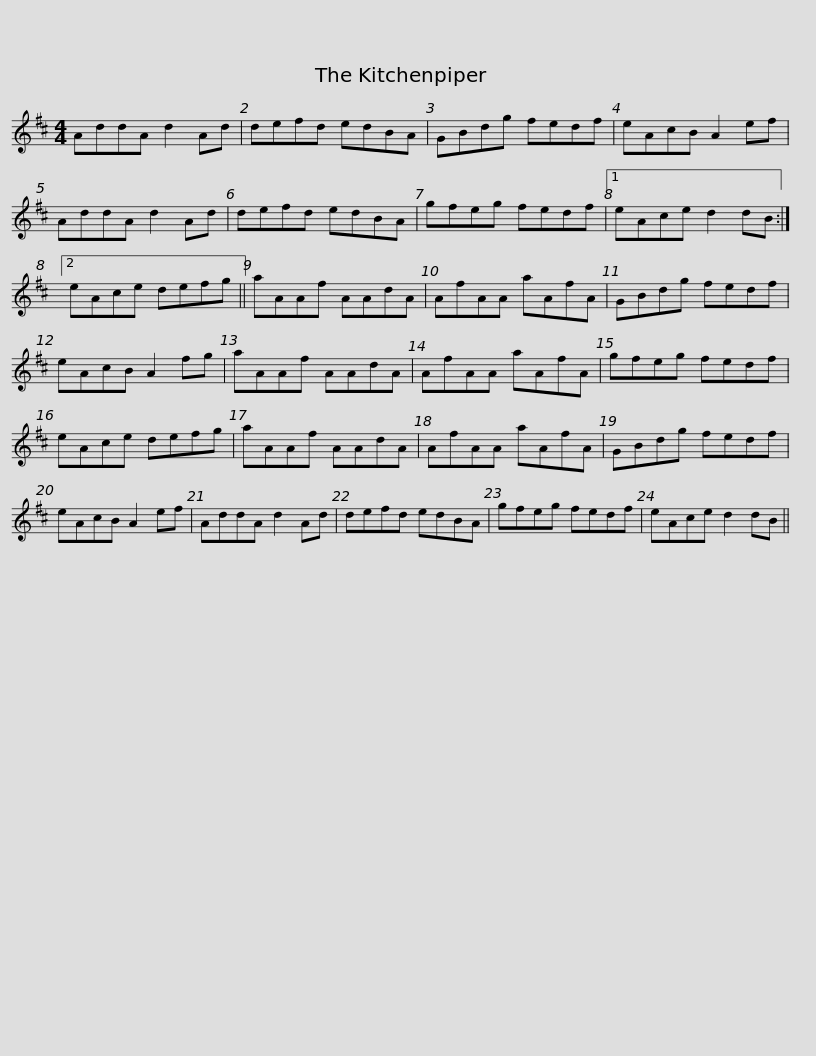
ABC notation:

X:1
L:1/8
M:4/4
I:linebreak $
K:D
V:1 treble
V:1
 AddA d2 Ad | defd edBA | GBdg fedf | eAcB A2 ef | AddA d2 Ad | %5
 defd edBA |$ gfeg fedf |1 eAce d2 dB :|2 eAce defg || aAAf AAdA | %10
 AfAA aAfA |$ GBdg fedf | eAcB A2 fg | aAAf AAdA | AfAA aAfA | %15
 gfeg fedf |$ eAce defg | aAAf AAdA | AfAA aAfA | GBdg fedf | %20
 eAcB A2 ef | AddA d2 Ad |$ defd edBA | gfeg fedf | eAce d2 dB || %25
